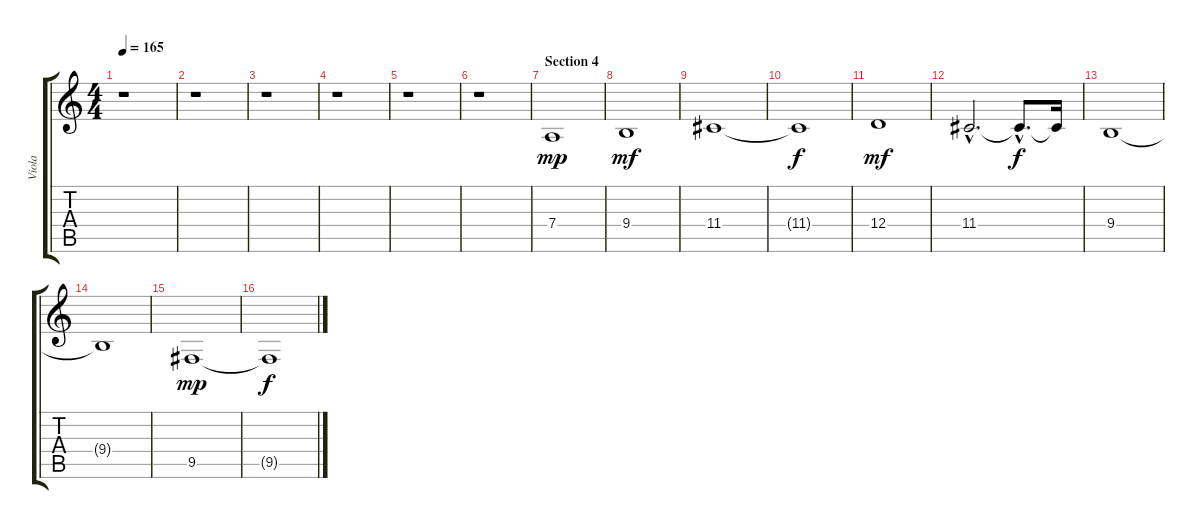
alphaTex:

\track ("Viola" "Viola") {instrument viola}
\staff {score tabs}
\tuning (E4 B3 G3 D3 A2 E2) {hide}
\ts (4 4)
\tempo 165
\clef g2
\ks c
r.1{dy f} |
r.1 |
r.1 |
r.1 |
r.1 |
r.1 |
\section ("" "Section 4")
7.4.1{dy mp} |
9.4.1{dy mf} |
11.4.1 |
11.4{t}.1{dy f} |
12.4.1{dy mf} |
11.4{hac}.2{d} 11.4{hac t}.8{d dy f} 11.4{t}.16{volume 6} |
9.4.1{volume 10} |
9.4{t}.1 |
9.5.1{dy mp volume 9} |
9.5{t}.1{dy f}
